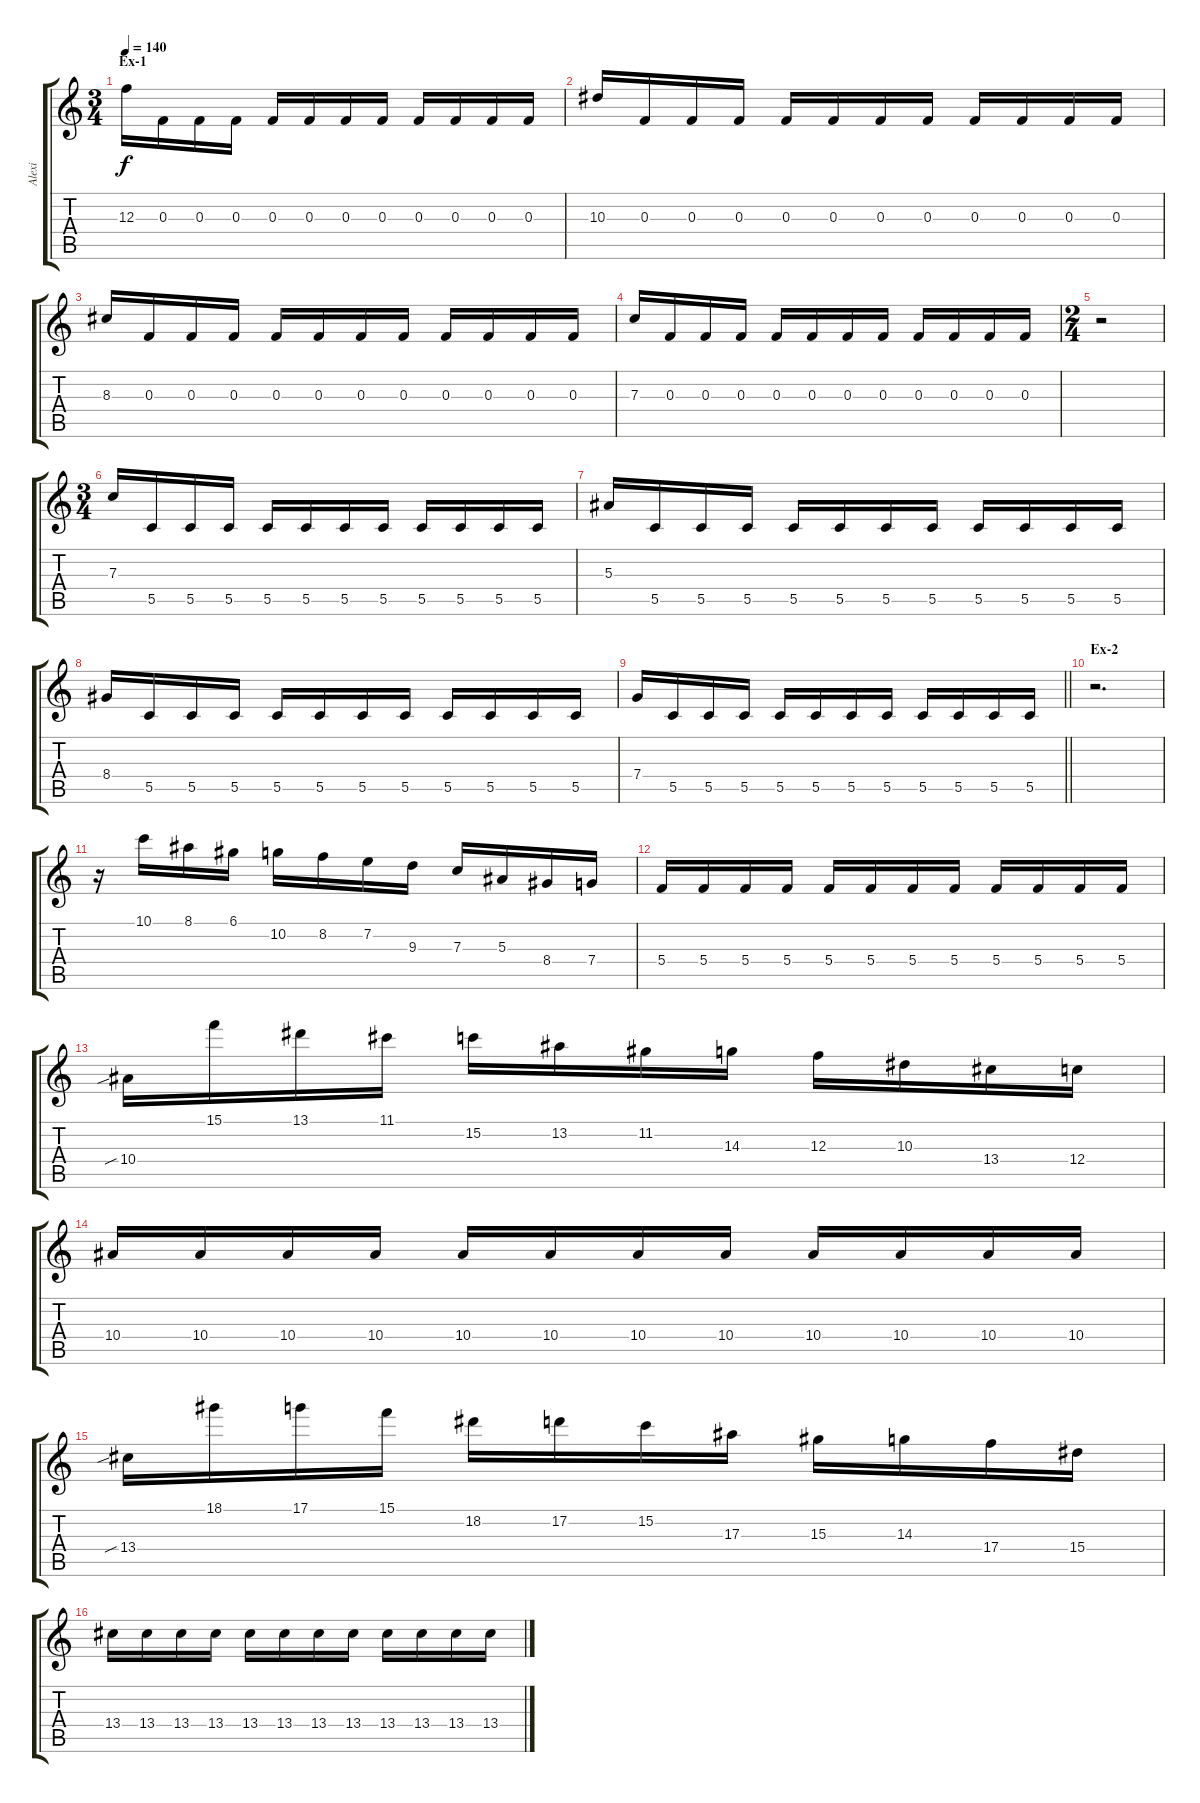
\track ("Alexi" "Alexi") {instrument distortionguitar}
\staff {score tabs}
\tuning (D4 A3 F3 C3 G2 D2) {hide}
\ts (3 4)
\section ("" "Ex-1")
\tempo 140
\clef g2
\ks c
12.3.16{dy f instrument distortionguitar} 0.3.16 0.3.16 0.3.16 0.3.16 0.3.16 0.3.16 0.3.16 0.3.16 0.3.16 0.3.16 0.3.16 |
10.3.16 0.3.16 0.3.16 0.3.16 0.3.16 0.3.16 0.3.16 0.3.16 0.3.16 0.3.16 0.3.16 0.3.16 |
8.3.16 0.3.16 0.3.16 0.3.16 0.3.16 0.3.16 0.3.16 0.3.16 0.3.16 0.3.16 0.3.16 0.3.16 |
7.3.16 0.3.16 0.3.16 0.3.16 0.3.16 0.3.16 0.3.16 0.3.16 0.3.16 0.3.16 0.3.16 0.3.16 |
\ts (2 4)
r.2 |
\ts (3 4)
7.3.16 5.5.16 5.5.16 5.5.16 5.5.16 5.5.16 5.5.16 5.5.16 5.5.16 5.5.16 5.5.16 5.5.16 |
5.3.16 5.5.16 5.5.16 5.5.16 5.5.16 5.5.16 5.5.16 5.5.16 5.5.16 5.5.16 5.5.16 5.5.16 |
8.4.16 5.5.16 5.5.16 5.5.16 5.5.16 5.5.16 5.5.16 5.5.16 5.5.16 5.5.16 5.5.16 5.5.16 |
\barLineRight lightlight
7.4.16 5.5.16 5.5.16 5.5.16 5.5.16 5.5.16 5.5.16 5.5.16 5.5.16 5.5.16 5.5.16 5.5.16 |
\section ("" "Ex-2")
r.2{d} |
r.16 10.1.16 8.1.16 6.1.16 10.2.16 8.2.16 7.2.16 9.3.16 7.3.16 5.3.16 8.4.16 7.4.16 |
5.4.16 5.4.16 5.4.16 5.4.16 5.4.16 5.4.16 5.4.16 5.4.16 5.4.16 5.4.16 5.4.16 5.4.16 |
10.4{sib}.16 15.1.16 13.1.16 11.1.16 15.2.16 13.2.16 11.2.16 14.3.16 12.3.16 10.3.16 13.4.16 12.4.16 |
10.4.16 10.4.16 10.4.16 10.4.16 10.4.16 10.4.16 10.4.16 10.4.16 10.4.16 10.4.16 10.4.16 10.4.16 |
13.4{sib}.16 18.1.16 17.1.16 15.1.16 18.2.16 17.2.16 15.2.16 17.3.16 15.3.16 14.3.16 17.4.16 15.4.16 |
13.4.16 13.4.16 13.4.16 13.4.16 13.4.16 13.4.16 13.4.16 13.4.16 13.4.16 13.4.16 13.4.16 13.4.16
